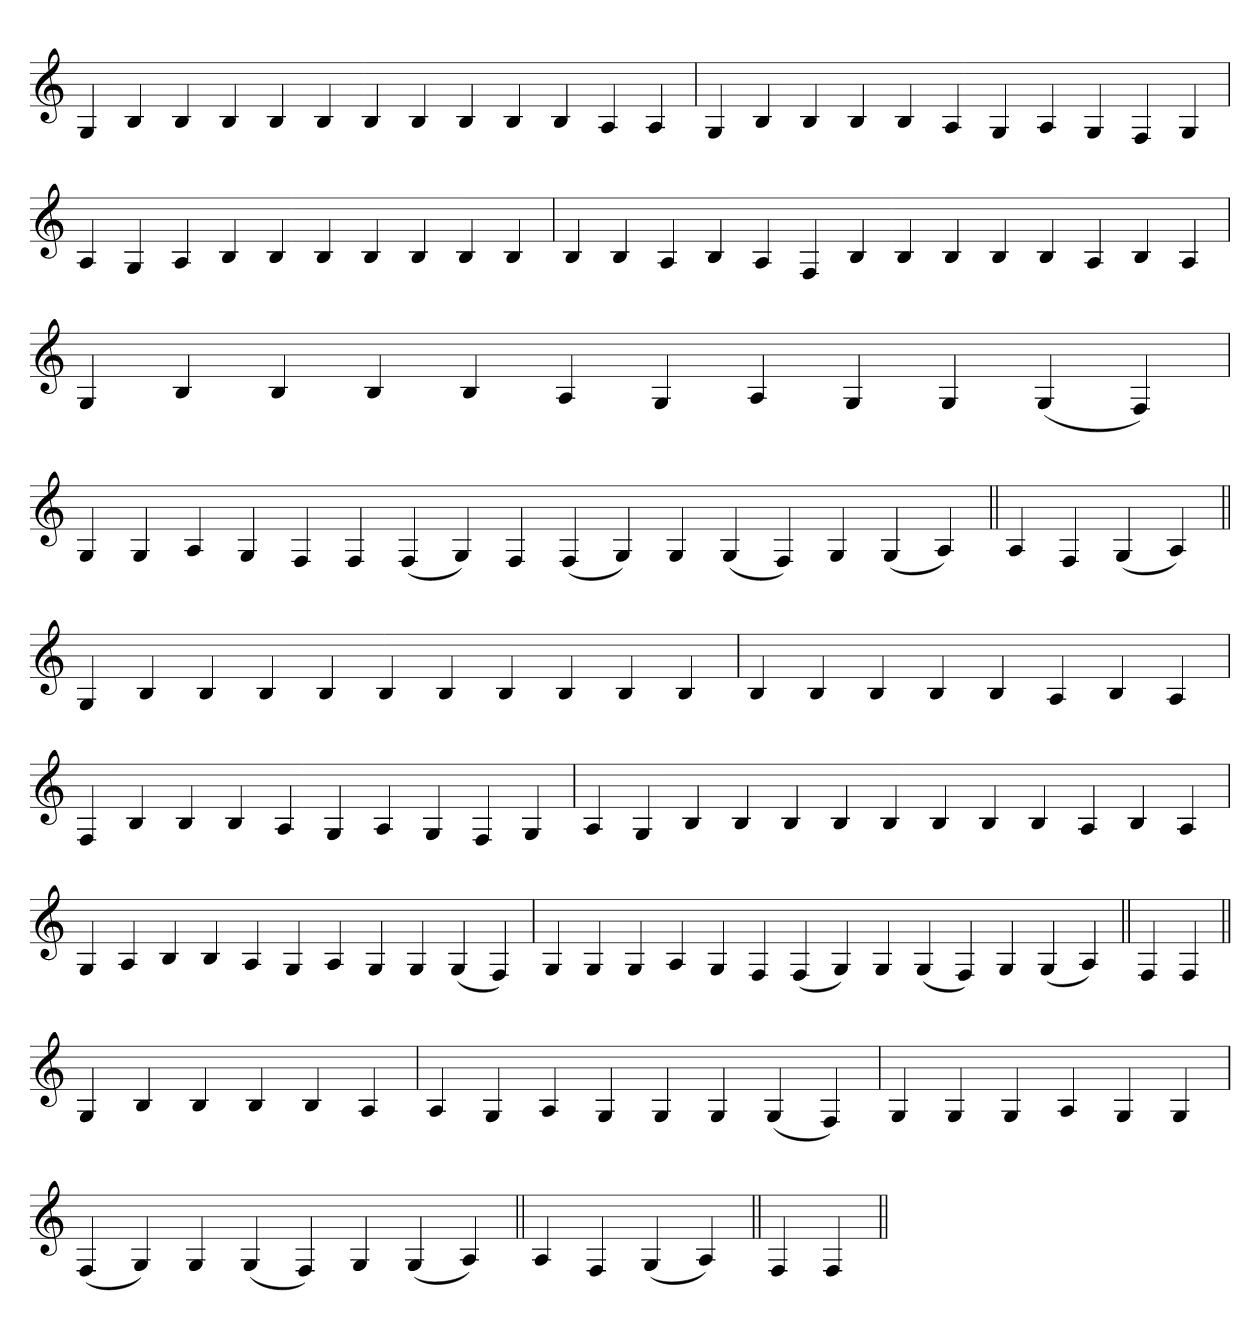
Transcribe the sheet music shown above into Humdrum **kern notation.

**kern
*part1
*staff1
=
4G
4B
4B
4B
4B
4B
4B
4B
4B
4B
4B
4A
4A
=`
4G
4B
4B
4B
4B
4A
4G
4A
4G
4F
4G
=
4A
4G
4A
4B
4B
4B
4B
4B
4B
4B
=`
4B
4B
4A
4B
4A
4F
4B
4B
4B
4B
4B
4A
4B
4A
='
4G
4B
4B
4B
4B
4A
4G
4A
4G
4G
(4G
4F)
=
4G
4G
4A
4G
4F
4F
(4F
4G)
4F
(4F
4G)
4G
(4G
4F)
4G
(4G
4A)
=||
4A
4F
(4G
4A)
=||
4G
4B
4B
4B
4B
4B
4B
4B
4B
4B
4B
=`
4B
4B
4B
4B
4B
4A
4B
4A
=`
4F
4B
4B
4B
4A
4G
4A
4G
4F
4G
=
4A
4G
4B
4B
4B
4B
4B
4B
4B
4B
4A
4B
4A
=`
4G
4A
4B
4B
4A
4G
4A
4G
4G
(4G
4F)
=
4G
4G
4G
4A
4G
4F
(4F
4G)
4G
(4G
4F)
4G
(4G
4A)
=||
4F
4F
=||
4G
4B
4B
4B
4B
4A
=`
4A
4G
4A
4G
4G
4G
(4G
4F)
=
4G
4G
4G
4A
4G
4G
=`
(4F
4G)
4G
(4G
4F)
4G
(4G
4A)
=||
4A
4F
(4G
4A)
=||
4F
4F
=||
*-
